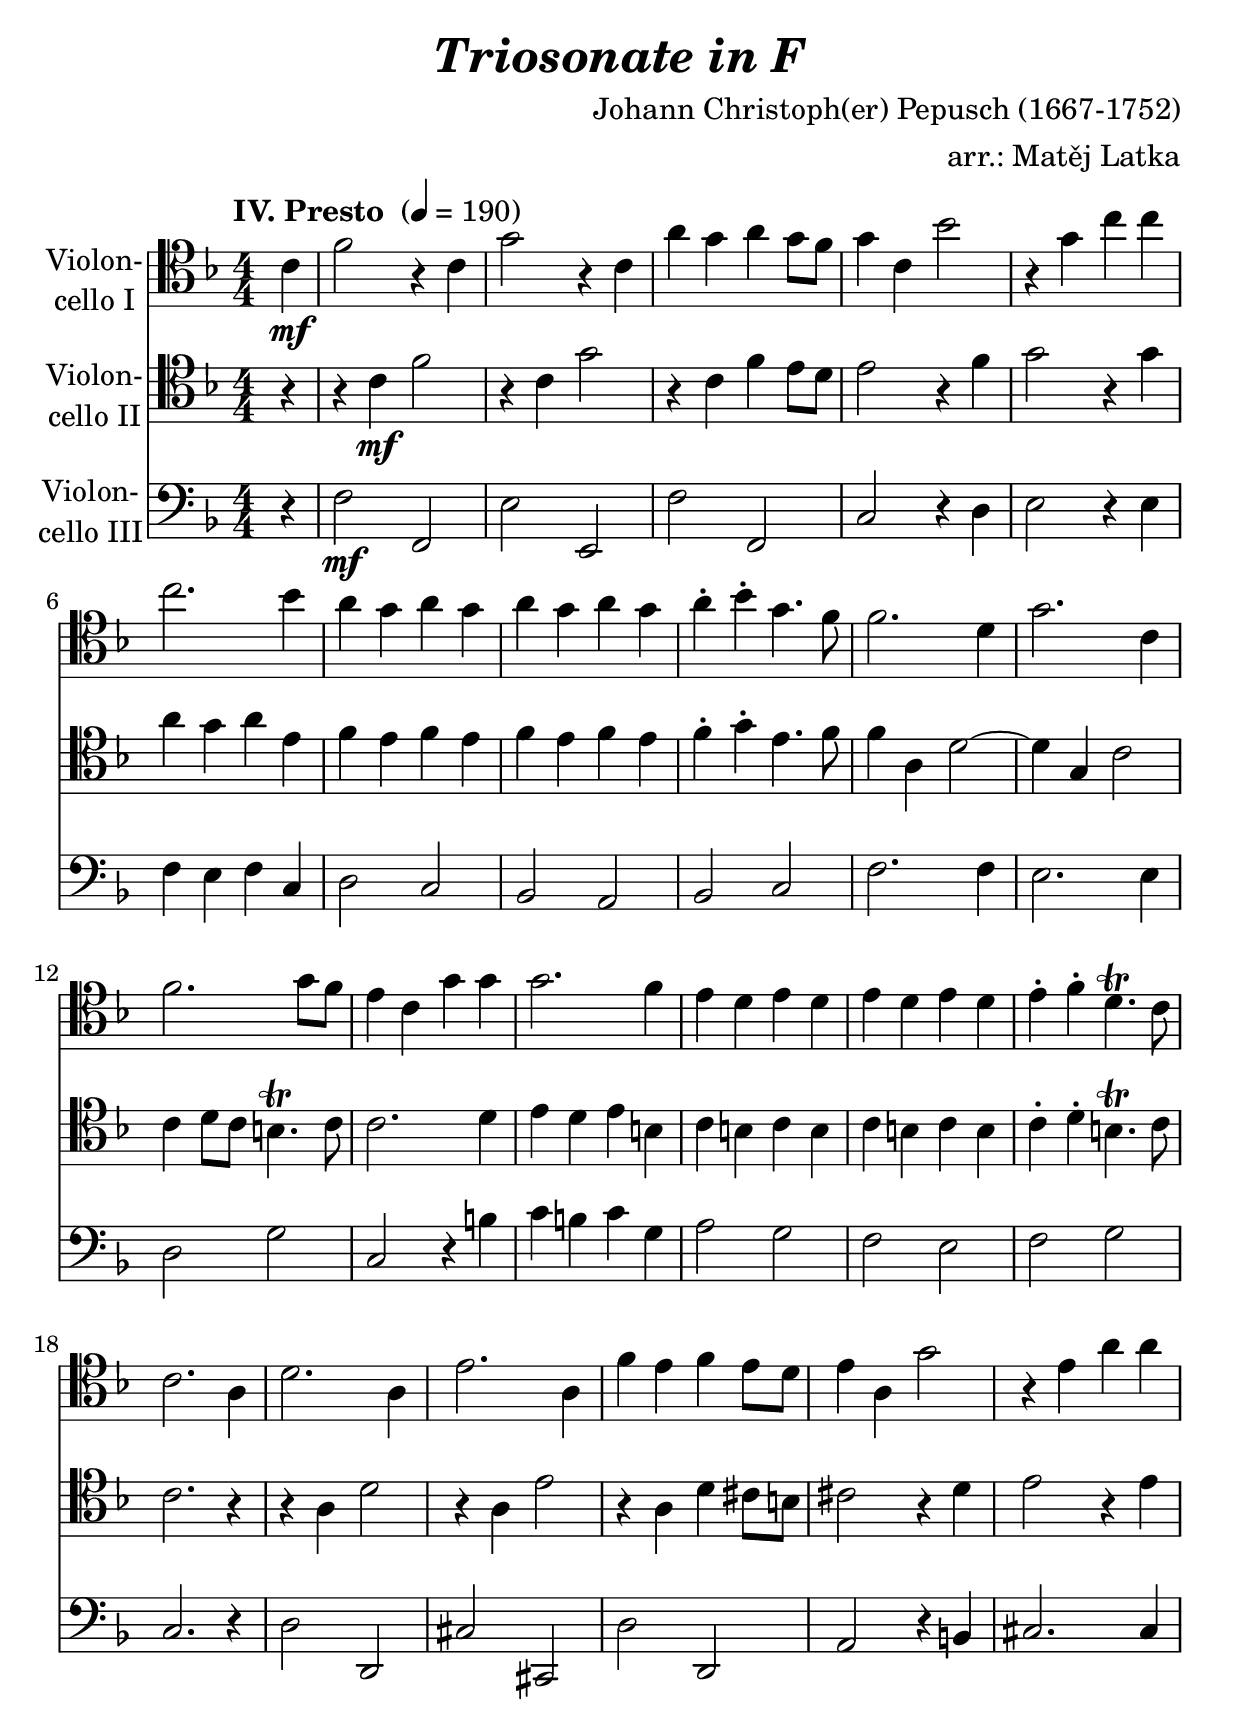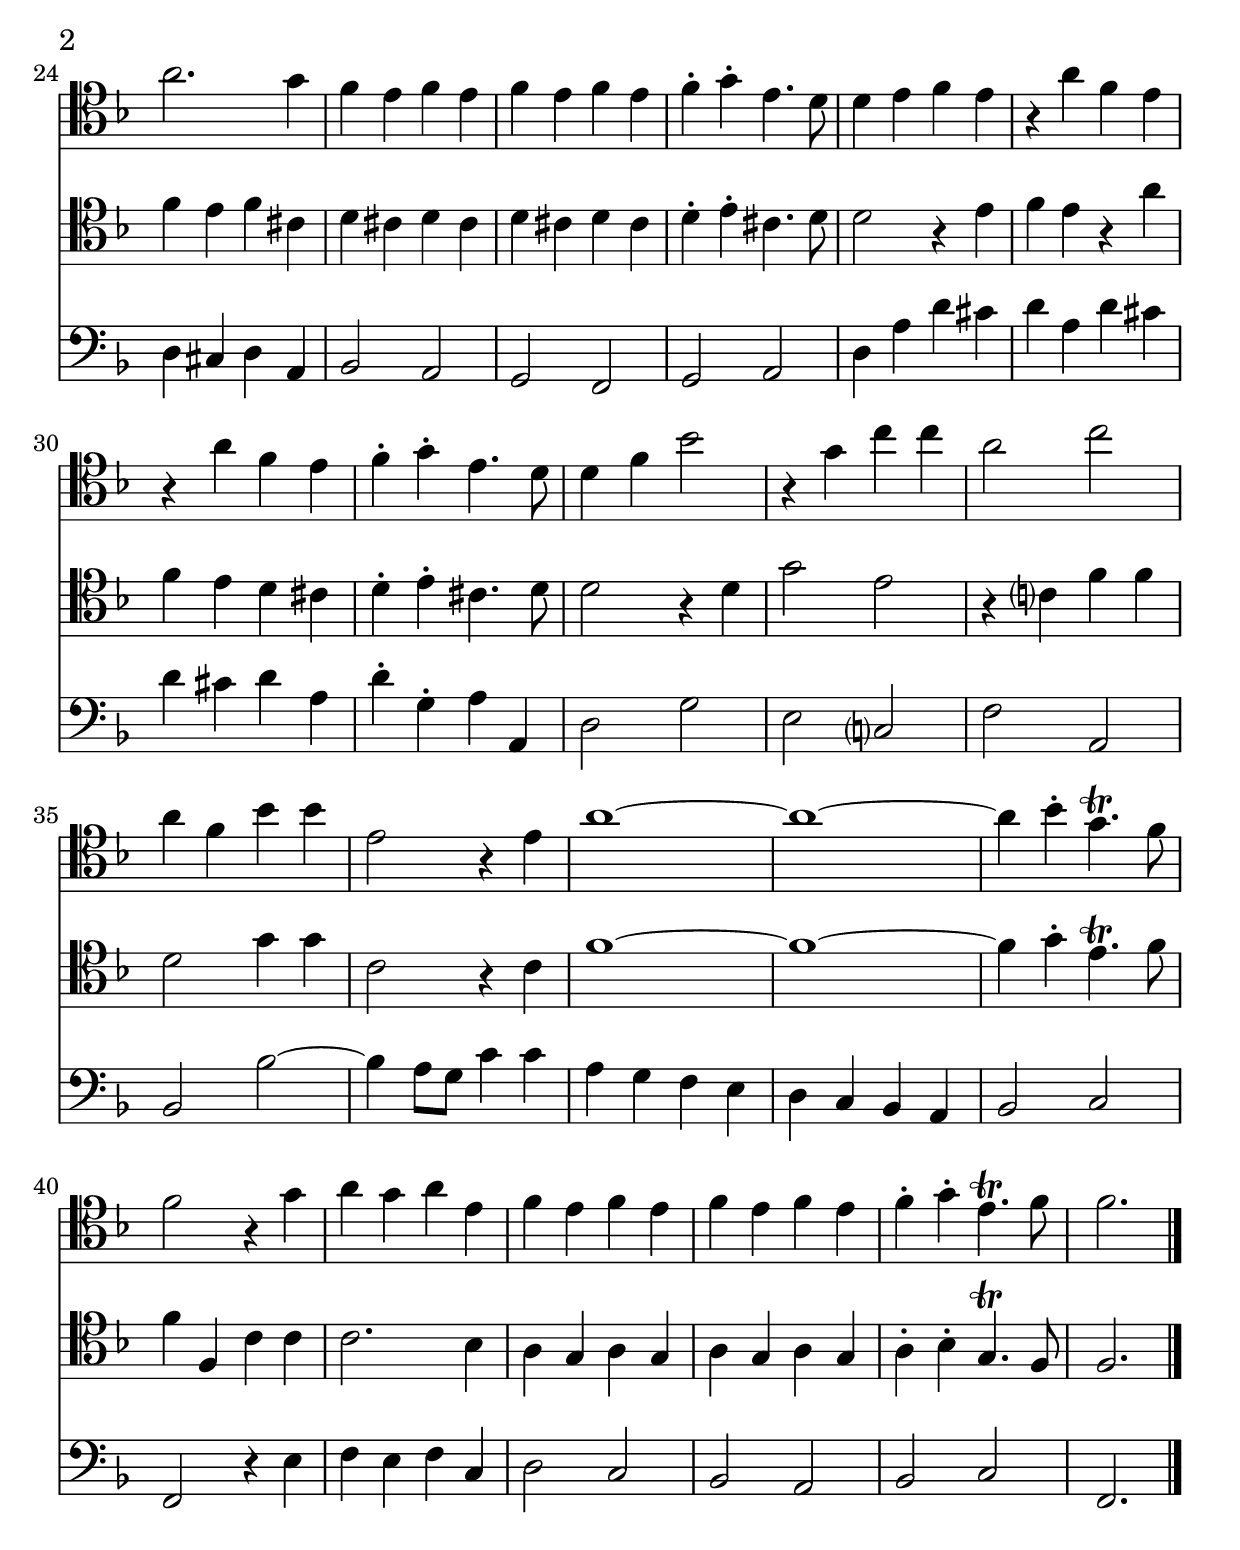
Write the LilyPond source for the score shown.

\version "2.18.2"
\include "deutsch.ly"

#(set-global-staff-size 26)

\header {
  title     = \markup \bold \italic "Triosonate in F"
  composer  = "Johann Christoph(er) Pepusch (1667-1752)"
  arranger  = "arr.: Matěj Latka"
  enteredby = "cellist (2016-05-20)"
%  piece     = ""
}

voiceconsts = {
  \key f \major
  \time 4/4
  \clef "tenor"
  \tempo "IV. Presto " 4=190
  \numericTimeSignature
%  \compressFullBarRests
  \set tupletSpannerDuration = #(ly:make-moment 1 4)
  % Set default beaming for all staves
%  \set Timing.beamExceptions = #'()
%  \set Timing.baseMoment     = #(ly:make-moment 1 8)
%  \set Timing.beatStructure  = #'(3 2 2)
}

mist = "string ensemble 1"
%miba = "trombone"
miba = "bassoon"
mivc = "trombone"
mikl = "concertina"
%miba = "electric bass (finger)"

boxa = { \bar "||" \mark \markup \box \bold "A" }
boxb = { \bar "||" \mark \markup \box \bold "B" }
boxc = { \bar "||" \mark \markup \box \bold "C" }
boxd = { \bar "||" \mark \markup \box \bold "D" }

va = \relative c' {
  \voiceconsts

  \partial 4 c4\mf
  f2 r4 c
  g'2 r4 c,
  a' g a g8 f
  g4 c, b'2
  r4 g c c
  c2. b4
  a g a g

  a g a g
  a-. b-. g4. f8
  f2. d4
  g2. c,4
  f2. g8 f
  e4 c g' g
  g2. f4

  e d e d
  e d e d
  e-. f-. d4.\trill c8
  c2. a4
  d2. a4
  e'2. a,4
  f' e f e8 d
  e4 a, g'2

  r4 e a a
  a2. g4
  f e f e
  f e f e
  f-. g-. e4. d8
  d4 e f e
  r a f e

  r a f e
  f-. g-. e4. d8
  d4 f b2
  r4 g c c
  a2 c
  a4 f b b
  e,2 r4 e

  a1~
  a~
  a4 b-. g4.\trill f8
  f2 r4 g
  a g a e
  f e f e
  f e f e

  f-. g-. e4.\trill f8
  f2. \bar "|."
}

vb = \relative c' {
  \voiceconsts

  \partial 4 r4
  r c\mf f2
  r4 c g'2
  r4 c, f e8 d
  e2 r4 f
  g2 r4 g
  a g a e
  f e f e

  f e f e
  f-. g-. e4. f8
  f4 a, d2~
  d4 g, c2
  c4 d8 c h4.\trill c8
  c2. d4
  e d e h

  c h c h
  c h c h
  c-. d-. h4.\trill c8
  c2. r4
  r a d2
  r4 a e'2
  r4 a, d cis8 h
  cis2 r4 d

  e2 r4 e
  f e f cis
  d cis d cis
  d cis d cis
  d-. e-. cis4. d8
  d2 r4 e
  f e r a

  f e d cis
  d-. e-. cis4. d8
  d2 r4 d
  g2 e
  r4 c? f f
  d2 g4 g
  c,2 r4 c

  f1~
  f~
  f4 g-. e4.\trill f8
  f4 f, c' c
  c2. b4
  a g a g
  a g a g

  a-. b-. g4.\trill f8
  f2. \bar "|."
}

vc = \relative c {
  \voiceconsts
  \clef "bass"
  
  \partial 4 r4
  f2\mf f,
  e' e,
  f' f,
  c' r4 d
  e2 r4 e
  f e f c
  d2 c

  b a
  b c
  f2. f4
  e2. e4
  d2 g
  c, r4 h'
  c h c g

  a2 g
  f e
  f g
  c,2. r4
  d2 d,
  cis' cis,
  d' d,
  a' r4 h

  cis2. cis4
  d cis d a
  b2 a
  g f
  g a
  d4 a' d cis
  d a d cis

  d cis d a
  d-. g,-. a a,
  d2 g
  e c?
  f a,
  b b'~
  b4 a8 g c4 c

  a g f e
  d c b a
  b2 c
  f, r4 e'
  f e f c
  d2 c
  b a

  b c
  f,2. \bar "|."
}


music = <<
      \new Staff {
        \set Staff.midiInstrument = \mist
        \set Staff.instrumentName = \markup \center-column { "Violon-" "cello I" }
        \transpose f f { \va }
      }

      \new Staff {
        \set Staff.midiInstrument = \mist
        \set Staff.instrumentName = \markup \center-column { "Violon-" "cello II" }
        \transpose f f { \vb }
      }

      \new Staff {
        \set Staff.midiInstrument = \miba
        \set Staff.instrumentName = \markup \center-column { "Violon-" "cello III" }
        \transpose f f { \vc }
      }
>>

\book {
  \score {
   \music
    \layout {}
  }

  \score {
    \unfoldRepeats \music

    \midi {
      \context {
        \Score
      }
    }
  }
}
